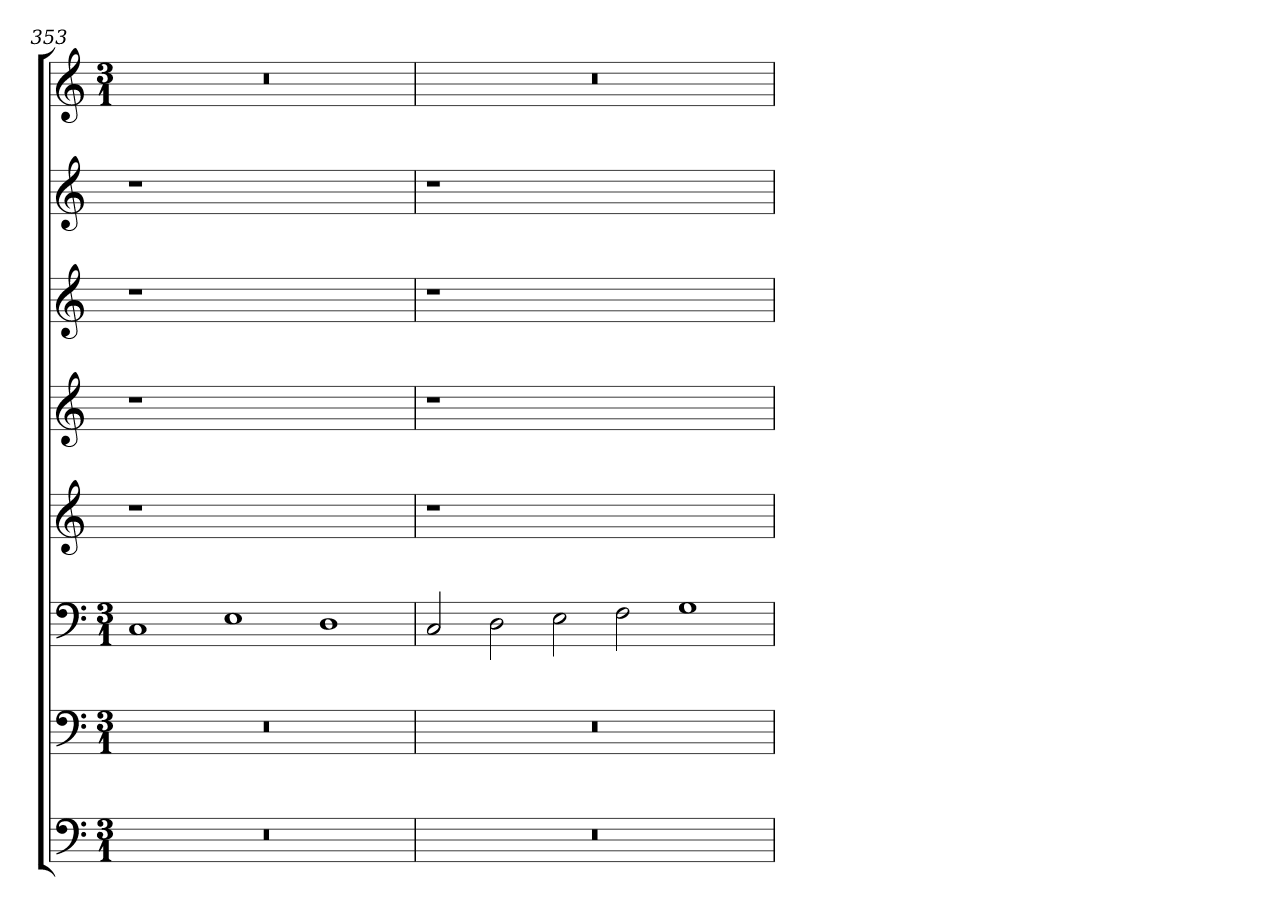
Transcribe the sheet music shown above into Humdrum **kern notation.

**kern	**kern	**kern	**kern	**kern	**kern	**kern	**kern
*part8	*part7	*part6	*part5	*part4	*part3	*part2	*part1
*staff8	*staff7	*staff6	*staff5	*staff4	*staff3	*staff2	*staff1
!!LO:PB:g=z
*clefF4	*clefF4	*clefF4	*clefG2	*clefG2	*clefG2	*clefG2	*clefG2
*k[]	*k[]	*k[]	*k[]	*k[]	*k[]	*k[]	*k[]
*C:	*C:	*C:	*C:	*C:	*C:	*C:	*C:
*M3/1	*M3/1	*M3/1	*	*	*	*	*M3/1
=353	=353	=353	=353	=353	=353	=353	=353
0.r	0.r	1C	1r	1r	1r	1r	0.r
.	.	1E	0ryy	0ryy	0ryy	0ryy	.
.	.	1D	.	.	.	.	.
=354	=354	=354	=354	=354	=354	=354	=354
0.r	0.r	2C/	1r	1r	1r	1r	0.r
.	.	2D\	.	.	.	.	.
.	.	2E\	0ryy	0ryy	0ryy	0ryy	.
.	.	2F\	.	.	.	.	.
.	.	1G	.	.	.	.	.
=	=	=	=	=	=	=	=
*-	*-	*-	*-	*-	*-	*-	*-
